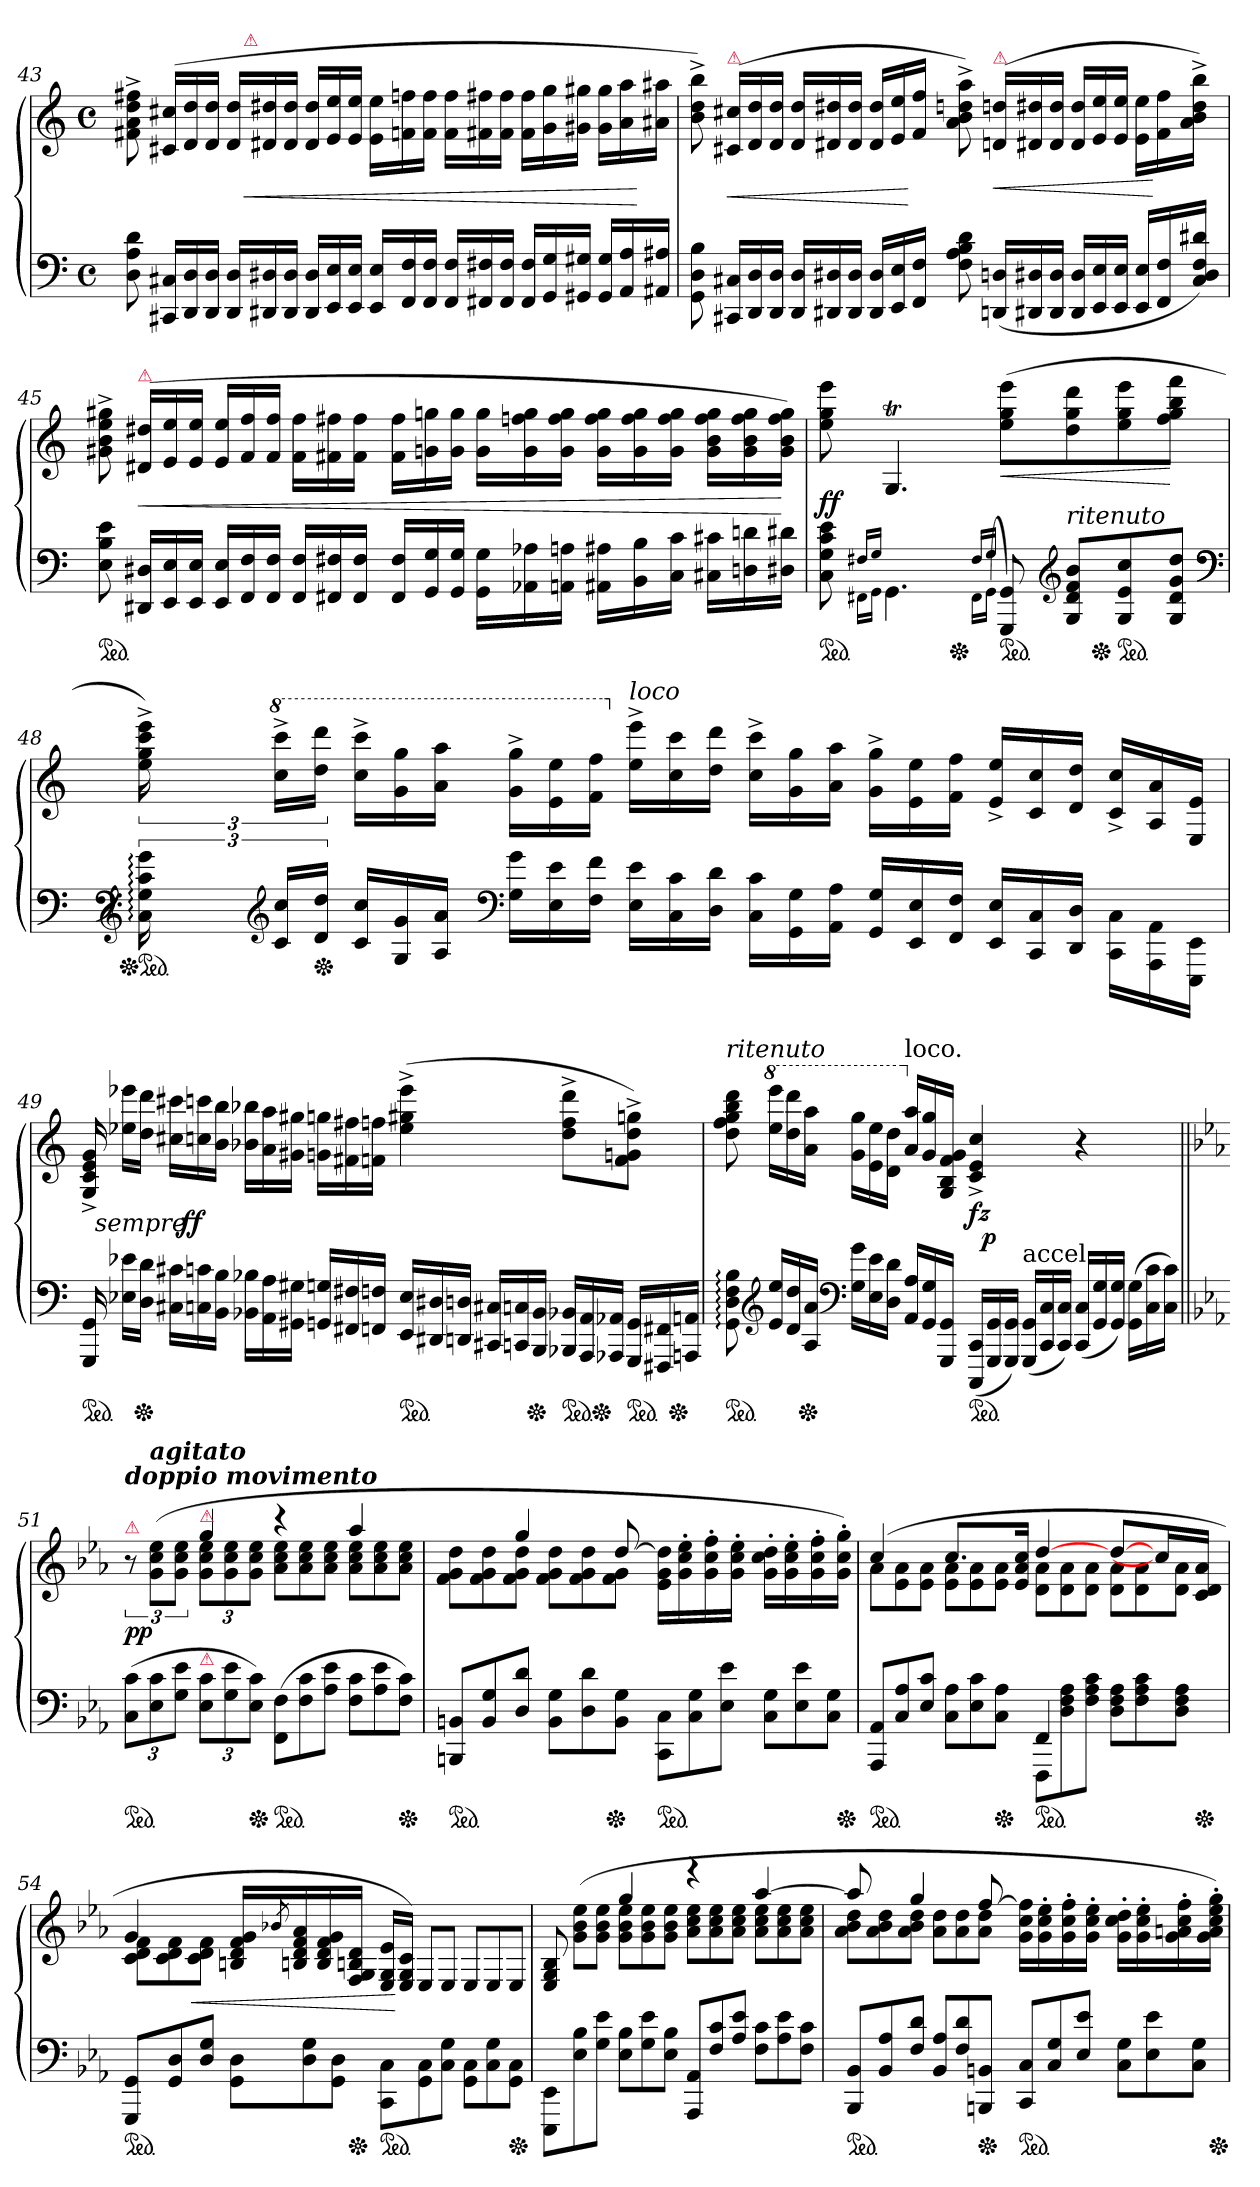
**kern	**kern	**dynam
*part1	*part1	*part1
*staff2	*staff1	*staff1/2
*clefF4	*clefG2	*
*k[]	*k[]	*
*M4/4	*M4/4	*
*met(c)	*met(c)	*
=43	=43	=43
8D 8A 8d	8f#X^< 8a^< 8dd^< 8ff#X^<	.
*Xtuplet	*Xtuplet	*
24CC#X/ 24C#X/LL	(>24c#X/ 24cc#X/LL	.
24DD 24D	24d 24dd	.
24DD 24DJJ	24d 24ddJJ	.
24DD/ 24D/LL	24d/ 24dd/LL	.
!	!LO:TX:a:color=crimson:t=⚠	!
24DD#X 24D#X	24d#X 24dd#X	<
24DD# 24D#JJ	24d# 24dd#JJ	.
24DD#/ 24D#/LL	24d#/ 24dd#/LL	.
24EE 24E	24e 24ee	.
24EE 24EJJ	24e 24eeJJ	.
24EE/ 24E/LL	24e 24eeLL	.
24FF 24F	24fn 24ffn	.
24FF 24FJJ	24f 24ffJJ	.
24FF/ 24F/LL	24f 24ffLL	.
24FF#X 24F#X	24f#X 24ff#X	.
24FF# 24F#JJ	24f# 24ff#JJ	.
24FF#/ 24F#/LL	24f# 24ff#LL	.
24GG 24G	24g 24gg	.
24GG#X 24G#XJJ	24g#X 24gg#XJJ	.
24GG#/ 24G#/LL	24g# 24gg#LL	.
24AA 24A	24a 24aa	.
24AA#X 24A#XJJ	24a#X 24aa#XJJ	[
=44	=44	=44
8GG 8D 8B	8b^< 8dd^< 8bb^<)	.
!	!LO:TX:a:color=crimson:t=⚠	!
24CC#X 24C#XLL	(24c#X/ 24cc#X/LL	<
24DD 24D	24d 24dd	.
24DD 24DJJ	24d 24ddJJ	.
24DD 24DLL	24d/ 24dd/LL	.
24DD#X 24D#X	24d#X 24dd#X	.
24DD# 24D#JJ	24d# 24dd#JJ	.
24DD# 24D#LL	24d#/ 24dd#/LL	.
24EE 24E	24e 24ee	.
24FF 24FJJ	24f 24ffJJ	[
8F 8A 8B 8d	8a^< 8b^< 8ddn^< 8aa^<)	.
!	!LO:TX:a:color=crimson:t=⚠	!
(<24DDn 24DnLL	(>24dn/ 24ddn/LL	<
24DD#X 24D#X	24d#X 24dd#X	.
24DD# 24D#JJ	24d# 24dd#JJ	.
24DD# 24D#LL	24d#/ 24dd#/LL	.
24EE 24E	24e 24ee	.
24EE 24EJJ	24e 24eeJJ	.
24EE/ 24E/LL	24e 24eeLL	.
24FF 24F	24f 24ff	[
24C# 24D# 24F 24d#XJJ)	24a^< 24b^< 24dd#^< 24bb^<JJ)	.
=45	=45	=45
*ped	*	*
8E 8B 8e	8g#X^< 8b^< 8ee^< 8gg#X^<	.
!	!LO:TX:a:color=crimson:t=⚠	!
16DD#X/ 16D#X/LL	(>16d#X/ 16dd#X/LL	<
16EE 16E	16e 16ee	.
16EE 16EJJ	16e 16eeJJ	.
16EE/ 16E/LL	16e/ 16ee/LL	.
16FF 16F	16f 16ff	.
16FF 16FJJ	16f 16ffJJ	.
16FF/ 16F/LL	16f 16ffLL	.
16FF#X 16F#X	16f#X 16ff#X	.
16FF# 16F#JJ	16f# 16ff#JJ	.
=46-	=46-	=46-
16FF#/ 16F#/LL	16f# 16ff#LL	.
16GG 16G	16gn 16ggn	.
16GG 16GJJ	16g 16ggJJ	.
16GG 16GLL	16g 16ggLL	.
16AA-X 16A-X	16g 16ffn 16gg	.
16AAn 16AnJJ	16g 16ff 16ggJJ	.
16AA#X 16A#XLL	16g 16ff 16ggLL	.
16BB 16B	16g 16ff 16gg	.
16C 16cJJ	16g 16ff 16ggJJ	.
16C#X 16c#XLL	16g 16b 16ff 16ggLL	.
16Dn 16dn	16g 16b 16ff 16gg	.
16D#X 16d#XJJ	16g 16b 16ff 16ggJJ)	[
=47	=47	=47
*^	*^	*
*	*	*	*^	*
*ped	*	*	*	*	*
8C 8G 8c 8e	8ryy	8ee 8gg 8eee	4ryy	2ryy	ff
16qFF#X\LL	16qF#X/LL	.	.	.	.
16qGG\JJ	16qG/JJ	.	.	.	.
4.GG\	4.ryy	4.GT/	.	.	.
.	.	.	16ryy	.	.
*Xped	*	*	*	*	*
.	.	.	2ryy	.	.
16qFF#\LL	16qF#/LL	.	.	.	.
(>16qGG\JJ	16qG/JJ	.	.	.	.
*ped	*	*	*	*	*
8GGG 8GG)	2ryy	(8ee 8gg 8eeeL	.	8.ryy	<
*clefG2	*	*	*	*	*
!LO:TX:a:i:t=ritenuto	!	!	!	!	!
8G 8d 8f 8bL	.	8dd 8gg 8ddd	.	.	.
*Xped	*	*	*	*	*
.	.	.	.	4ryy	.
*ped	*	*	*	*	*
8G 8e 8cc	.	8ee 8gg 8eee	.	.	.
.	.	.	8.ryy	.	.
8G 8d 8g 8ddJ	.	8ff 8gg 8bb 8fffJ	.	.	[
.	.	.	.	16ryy	.
*v	*v	*	*	*	*
*clefF4	*	*	*	*
*	*v	*v	*v	*
=48	=48	=48
*tuplet	*tuplet	*
*^	*^	*
*	*	*	*^	*
!	!	!LO:TX:a:color=crimson:t=⚠	!	!	!
!	!	!LO:TX:a:color=crimson:t=⚠	!	!	!
!LO:TX:a:color=crimson:t=⚠	!	!	!	!	!
!LO:TX:a:color=crimson:t=⚠	!	!	!	!	!
*v	*v	*	*	*	*
*	*v	*v	*v	*
*Xped	*	*
*ped	*	*
24C: 24G: 24c: 24g:	24ee^< 24gg^< 24ccc^< 24eee^<)	.
*clefG2	*	*
*	*8va	*
24c/ 24cc/LL	24ccc^< 24cccc^<LL	.
*Xped	*	*
24d/ 24dd/JJ	24ddd 24ddddJJ	.
*Xtuplet	*Xtuplet	*
24c/ 24cc/LL	24ccc^< 24cccc^<LL	.
24G/ 24g/	24gg 24ggg	.
24A/ 24a/JJ	24aa 24aaaJJ	.
*clefF4	*	*
24G 24gLL	24gg^< 24ggg^<LL	.
24E 24e	24ee 24eee	.
24F 24fJJ	24ff 24fffJJ	.
*	*X8va	*
!	!LO:TX:a:i:t=loco	!
24E 24eLL	24ee^< 24eee^<LL	.
24C 24c	24cc 24ccc	.
24D 24dJJ	24dd 24dddJJ	.
24C 24cLL	24cc^< 24ccc^<LL	.
24GG 24G	24g 24gg	.
24AA 24AJJ	24a 24aaJJ	.
24GG/ 24G/LL	24g^< 24gg^<LL	.
24EE 24E	24e 24ee	.
24FF 24FJJ	24f 24ffJJ	.
24EE/ 24E/LL	24e^< 24ee^<LL	.
24CC 24C	24c 24cc	.
24DD 24DJJ	24d 24ddJJ	.
24CC\ 24C\LL	24c^< 24cc^<LL	.
24AAA\ 24AA\	24A/ 24a/	.
24EEE\ 24EE\JJ	24E/ 24e/JJ	.
=49	=49	=49
*ped	*	*
24GGG/ 24GG/	24G^< 24c^< 24e^< 24g^<	.
!LO:TX:a:i:t=sempre	!	!
24E-X 24e-XLL	24ee-X 24eee-XLL	.
*Xped	*	*
24D 24dJJ	24dd 24dddJJ	.
24C#X 24c#XLL	24cc#X 24ccc#XLL	.
24Cn 24cn	24ccn 24cccn	ff
24BB 24BJJ	24b 24bbJJ	.
24BB-X 24B-XLL	24b-X 24bb-XLL	.
24AA 24A	24a 24aa	.
24GG#X 24G#XJJ	24g#X 24gg#XJJ	.
24GGn/ 24Gn/LL	24gn 24ggnLL	.
24FF#X 24F#X	24f#X 24ff#X	.
24FFn 24FnJJ	24fn 24ffnJJ	.
*ped	*	*
24EE 24E-LL	(>4ee-^< 4gg#X^< 4eee-^<	.
24DD#X 24D#X	.	.
24DDn 24DnJJ	.	.
24CC#X 24C#XLL	.	.
24CCn 24Cn	.	.
*Xped	*	*
24BBB 24BB-JJ	.	.
*ped	*	*
24BBB-X 24BB-XLL	8dd^< 8ff^< 8ddd^<L	.
24AAA 24AA	.	.
*Xped	*	*
24AAA-X 24AA-XJJ	.	.
*ped	*	*
24GGG 24GGLL	8f^< 8gn^< 8dd^< 8ggn^<J)	.
24FFF#X 24FF#X	.	.
*Xped	*	*
24AAAn 24AAnJJ	.	.
=50	=50	=50
*	*^	*
!	!LO:TX:a:i:t=ritenuto	!	!
*ped	*	*	*
8GG: 8D: 8F: 8B:	8dd 8ff 8gg 8bb 8ddd	3ryy	.
*clefG2	*	*	*
*	*8va	*	*
24e/ 24ee/LL	24eee 24eeeeLL	.	.
24d 24dd	24ddd 24dddd	.	.
*Xped	*	*	*
24A 24aJJ	24aa\ 24aaa\JJ	.	.
*clefF4	*	*	*
24G\ 24g\LL	24gg\ 24ggg\LL	.	.
24E 24e	24ee 24eee	.	.
24D 24dJJ	24dd 24dddJJ	6ryy	.
*	*X8va	*	*
!	!LO:TX:a:t=loco.	!	!
24AA/ 24A/LL	24a/ 24aa/LL	.	.
24GG 24G	24g 24gg	.	.
24GGG 24GGJJ	24G 24B 24f 24gJJ	.	.
!	!	!	!LO:DY:b
*ped	*	*	*
(24CCC/ 24CC/LL	4c^< 4e^< 4cc^<	24ryy	fz
!	!	!	!LO:DY:b
24GGG 24GG	.	3ryy	p
24GGG 24GGJJ)	.	.	.
!LO:TX:a:t=accel.	!	!	!
(24GGG/ 24GG/LL	.	.	.
24CC 24C	.	.	.
24CC 24CJJ)	.	.	.
(24CC/ 24C/LL	4r	.	.
24GG 24G	.	.	.
24GG 24GJJ)	.	.	.
(24GG\ 24G\LL	.	12.ryy	.
24C 24c	.	.	.
24C 24cJJ)	.	.	.
=51||	=51||	=51||	=51||
*k[b-e-a-]	*k[b-e-a-]	*	*
*tuplet	*	*tuplet	*
!	!LO:TX:a:Bi:t=doppio movimento	!	!
!	!LO:TX:a:color=crimson:t=⚠	!	!
!LO:TX:a:color=crimson:t=⚠	!	!	!
*ped	*	*	*
(>12C 12cL	4ryy	12r	pp
!	!	!LO:TX:a:Bi:t=agitato	!
12E- 12c	.	(>12g 12cc 12ee-L	.
12G 12e-J	.	12g 12cc 12ee-J	.
!	!LO:TX:a:color=crimson:t=⚠	!	!
!LO:TX:a:color=crimson:t=⚠	!	!	!
12E- 12cL	4gg	12g 12cc 12ee-L	.
12G 12e-	.	12g 12cc 12ee-	.
*Xped	*	*	*
12E- 12cJ)	.	12g 12cc 12ee-J	.
*Xtuplet	*	*Xtuplet	*
*ped	*	*	*
(>12FF 12FL	4rccc	12a- 12cc 12ee-L	.
12F 12c	.	12a- 12cc 12ee-	.
12A- 12e-J	.	12a- 12cc 12ee-J	.
12F 12cL	4aa-	12a- 12cc 12ee-L	.
12A- 12e-	.	12a- 12cc 12ee-	.
*Xped	*	*	*
12F 12cJ)	.	12a- 12cc 12ee-J	.
=52	=52	=52	=52
*ped	*	*	*
12BBBn/ 12BBn/L	6rcccyy	12f 12g 12ddL	.
12BB/ 12G/	.	12f 12g 12dd	.
12D/ 12d/J	6gg	12f 12g 12ddJ	.
12BB 12GL	.	12f 12g 12ddL	.
12D 12d	12raayy	12f 12g 12dd	.
*Xped	*	*	*
12BB 12GJ	[12dd	12f 12gJ	.
*ped	*	*	*
12CC 12CL	16e-\ 16g\ 16dd]\LL	2ryy	.
.	16g'> 16cc'> 16ee-'>	.	.
12C 12G	.	.	.
.	16g'> 16cc'> 16ff'>	.	.
12E- 12e-J	.	.	.
.	16g'> 16cc'> 16ee-'>JJ	.	.
12C 12GL	16g'>\ 16cc'>\ 16dd'>\LL	.	.
.	16g'> 16cc'> 16ee-'>	.	.
12E- 12e-	.	.	.
.	16g'> 16cc'> 16ff'>	.	.
12C 12GJ	.	.	.
*Xped	*	*	*
.	16g'> 16cc'> 16gg'>JJ)	.	.
=53	=53	=53	=53
*^	*	*	*
*ped	*	*	*	*
12AAA-/ 12AA-/L	2ryy	(>4cc	12a-L	.
12C/ 12A-/	.	.	12e- 12a-	.
12E-/ 12c/J	.	.	12e- 12a-J	.
12C\ 12A-\L	.	8.ccL	12e- 12a-L	.
12E-\ 12c\	.	.	12e- 12a-	.
*Xped	*	*	*	*
12C 12A-J	.	.	12e- 12a-J	.
.	.	16e- 16a- 16ccJk	.	.
*ped	*	*	*	*
12FFF\L	4FF/	[4dd	12d 12a-L	.
12D 12F 12A-	.	.	12d 12a-	.
12F 12A- 12cJ	.	.	12d 12a-J	.
12D 12F 12A-L	4ryy	[8ddL	12d 12a-L	.
12F 12A- 12c	.	.	12d 12a-	.
.	.	16cc/L]	.	.
12D 12F 12A-J	.	.	12d 12a-J	.
*Xped	*	*	*	*
.	.	16c 16d 16a-JJ	.	.
*v	*v	*	*	*
=54	=54	=54	=54
*ped	*	*	*
12GGG/ 12GG/L	4g/	12c\ 12d\ 12f\L	.
12GG/ 12D/	.	12c 12d 12f	.
12D/ 12G/J	.	12c 12d 12fJ	<
12GG\ 12D\L	16Bn 16d 16f 16gLL	2.reeeyy	.
.	8qb-X/	.	.
.	16Bn 16d 16f 16a-	.	.
12D 12G	.	.	.
.	16B 16d 16f 16g	.	.
12GG 12DJ	.	.	.
*Xped	*	*	*
.	16F/ 16G/ 16Bn/ 16d/JJ	.	.
*ped	*	*	*
12CC\ 12C\L	24E-/ 24G/ 24e-/LL	.	.
.	24E-/ 24G/ 24c/JJ)	.	[
12GG\ 12C\	12E-/L	.	.
12C\ 12G\J	12E-/J	.	.
12GG\ 12C\L	12E-/L	.	.
12C\ 12G\	12E-/	.	.
*Xped	*	*	*
12GG\ 12C\J	12E-/J	.	.
=55	=55	=55	=55
12EEE-\ 12EE-\L	4rcccyy	12E-/ 12G/ 12B-/	.
12E-\ 12B-\	.	(>12g 12b- 12ee-L	.
12G\ 12e-\J	.	12g 12b- 12ee-J	.
12E- 12B-L	4gg	12g 12b- 12ee-L	.
12G 12e-	.	12g 12b- 12ee-	.
12E- 12B-J	.	12g 12b- 12ee-J	.
12AAA- 12AA-L	4reee	12a- 12cc 12ee-L	.
12F 12c	.	12a- 12cc 12ee-	.
12A- 12e-J	.	12a- 12cc 12ee-J	.
12F 12cL	[4aa-	12a- 12cc 12ee-L	.
12A- 12e-	.	12a- 12cc 12ee-	.
12F 12cJ	.	12a- 12cc 12ee-J	.
=56	=56	=56	=56
*ped	*	*	*
12BBB-/ 12BB-/L	12aa-]	12a- 12b- 12ddL	.
12BB- 12A-	12raayy	12a- 12b- 12dd	.
12F 12dJ	6gg	12a- 12b- 12ddJ	.
12BB- 12A-L	.	12a- 12ddL	.
12F/ 12d/	12rcccyy	12a- 12dd	.
*Xped	*	*	*
12BBBn 12BBnJ	[12ff	12a- 12ddJ	.
*ped	*	*	*
12CC/ 12C/L	4raaaayy	16g\ 16cc\ 16ff]\LL	.
.	.	16g'>\ 16cc'>\ 16ee-'>\	.
12C 12G	.	.	.
.	.	16g'>\ 16cc'>\ 16ff'>\	.
12E- 12e-J	.	.	.
.	.	16g'>\ 16cc'>\ 16ee-'>\JJ	.
12C 12GL	4rffffyy	16g'>\ 16cc'>\ 16dd'>\LL	.
.	.	16g'>\ 16cc'>\ 16ee-'>\	.
12E- 12e-	.	.	.
.	.	16g'>\ 16an'>\ 16cc'>\ 16ff'>\	.
12C 12GJ	.	.	.
*Xped	*	*	*
.	.	16g'>\ 16a'>\ 16cc'>\ 16ee-'>\ 16gg'>\JJ)	.
*	*v	*v	*
=	=	=
*-	*-	*-
